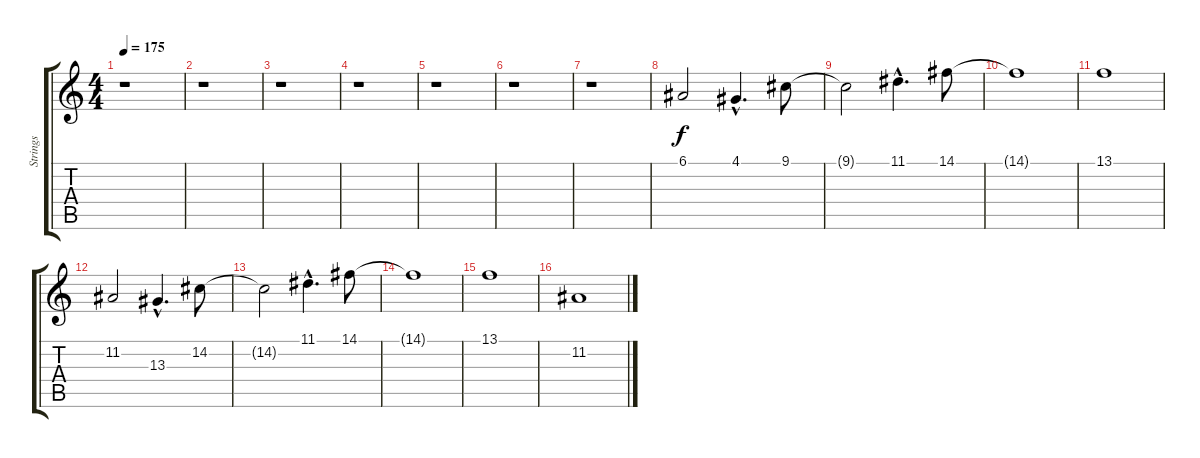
\track ("Strings" "Strings") {instrument stringensemble2}
\staff {score tabs}
\tuning (E4 B3 G3 D3 A2 E2) {hide}
\ts (4 4)
\tempo 175
\clef g2
\ks c
r.1{dy f} |
r.1 |
r.1 |
r.1 |
r.1 |
r.1 |
r.1 |
6.1.2 4.1{hac}.4{d} 9.1.8 |
9.1{t}.2 11.1{hac}.4{d} 14.1.8 |
14.1{t}.1 |
13.1.1 |
11.2.2 13.3{hac}.4{d} 14.2.8 |
14.2{t}.2 11.1{hac}.4{d} 14.1.8 |
14.1{t}.1 |
13.1.1 |
11.2.1
